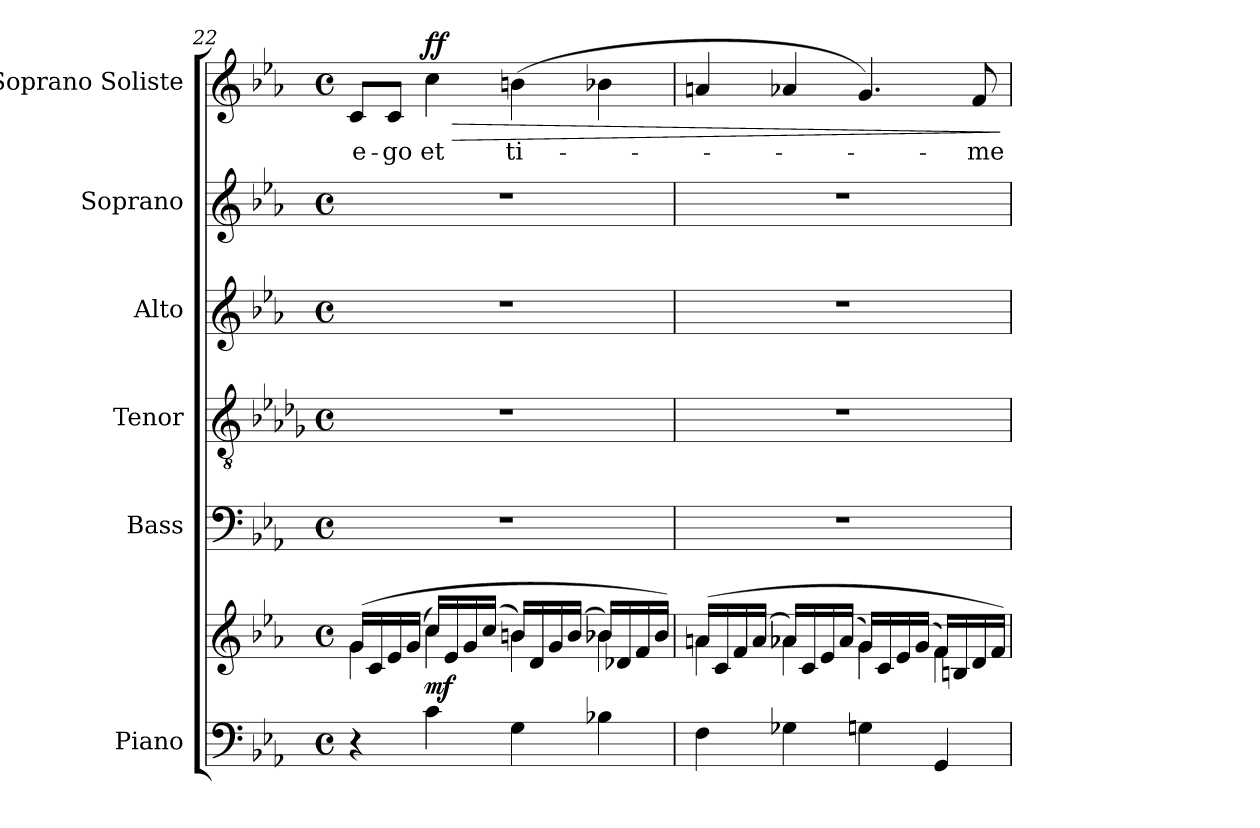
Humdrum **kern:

**kern	**kern	**dynam	**kern	**kern	**kern	**kern	**kern	**text	**dynam
*part6	*part6	*part6	*part5	*part4	*part3	*part2	*part1	*part1	*part1
*staff7	*staff6	*staff6/7	*staff5	*staff4	*staff3	*staff2	*staff1	*staff1	*staff1
*I"Piano	*	*	*I"Bass	*I"Tenor	*I"Alto	*I"Soprano	*I"Soprano Soliste	*	*
*I'Pno.	*	*	*I'B.	*I'T.	*I'A.	*I'S.	*	*	*
!!LO:LB:g=z
*clefF4	*clefG2	*	*clefF4	*clefGv2	*clefG2	*clefG2	*clefG2	*	*
*	*	*	*	*ITrd8c14	*	*	*	*	*
*k[b-e-a-]	*k[b-e-a-]	*	*k[b-e-a-]	*k[b-e-a-d-g-]	*k[b-e-a-]	*k[b-e-a-]	*k[b-e-a-]	*	*
*M4/4	*M4/4	*	*M4/4	*M4/4	*M4/4	*M4/4	*M4/4	*	*
*met(c)	*met(c)	*	*met(c)	*met(c)	*met(c)	*met(c)	*met(c)	*	*
=22	=22	=22	=22	=22	=22	=22	=22	=22	=22
*	*^	*	*	*	*	*	*	*	*
4r	(>16g/LL	4g\	.	1r	1r	1r	1r	8c/L	e-	.
.	16c/	.	.	.	.	.	.	.	.	.
.	16e-/	.	.	.	.	.	.	8c/J	-go	.
.	(16g/JJ	.	.	.	.	.	.	.	.	.
!	!	!	!LO:DY:a=2	!	!	!	!	!	!	!LO:HP:b
!	!	!	!	!	!	!	!	!	!	!LO:DY:n=1:a
4c\	16cc/LL)	4cc\	mf	.	.	.	.	4cc\	et	> ff
.	16e-/	.	.	.	.	.	.	.	.	.
.	16g/	.	.	.	.	.	.	.	.	.
.	(16cc/JJ	.	.	.	.	.	.	.	.	.
4G\	16bn/LL)	4b\	.	.	.	.	.	(4bn\	ti-	.
.	16d/	.	.	.	.	.	.	.	.	.
.	16g/	.	.	.	.	.	.	.	.	.
.	(16b/JJ	.	.	.	.	.	.	.	.	.
4B-X\	16b-X/LL)	4b-\	.	.	.	.	.	4b-X\	.	.
.	16d-X/	.	.	.	.	.	.	.	.	.
.	16f/	.	.	.	.	.	.	.	.	.
.	16b-/JJ)	.	.	.	.	.	.	.	.	.
=23	=23	=23	=23	=23	=23	=23	=23	=23	=23	=23
4F\	(>16an/LL	4a\	.	1r	1r	1r	1r	4an/	.	.
.	16c/	.	.	.	.	.	.	.	.	.
.	16f/	.	.	.	.	.	.	.	.	.
.	(16a/JJ	.	.	.	.	.	.	.	.	.
4G-X\	16a-X/LL)	4a-\	.	.	.	.	.	4a-X/	.	.
.	16c/	.	.	.	.	.	.	.	.	.
.	16e-/	.	.	.	.	.	.	.	.	.
.	(16a-/JJ	.	.	.	.	.	.	.	.	.
4Gn\	16g/LL)	4g\	.	.	.	.	.	4.g/)	.	.
.	16c/	.	.	.	.	.	.	.	.	.
.	16e-/	.	.	.	.	.	.	.	.	.
.	(16g/JJ	.	.	.	.	.	.	.	.	.
4GG/	16f/LL)	4f\	.	.	.	.	.	.	.	.
.	16Bn/	.	.	.	.	.	.	.	.	.
.	16d/	.	.	.	.	.	.	8f/	-me-	.
.	16f/JJ)	.	.	.	.	.	.	.	.	.
*	*v	*v	*	*	*	*	*	*	*	*
.	.	.	.	.	.	.	.	.	]
=	=	=	=	=	=	=	=	=	=
*-	*-	*-	*-	*-	*-	*-	*-	*-	*-
